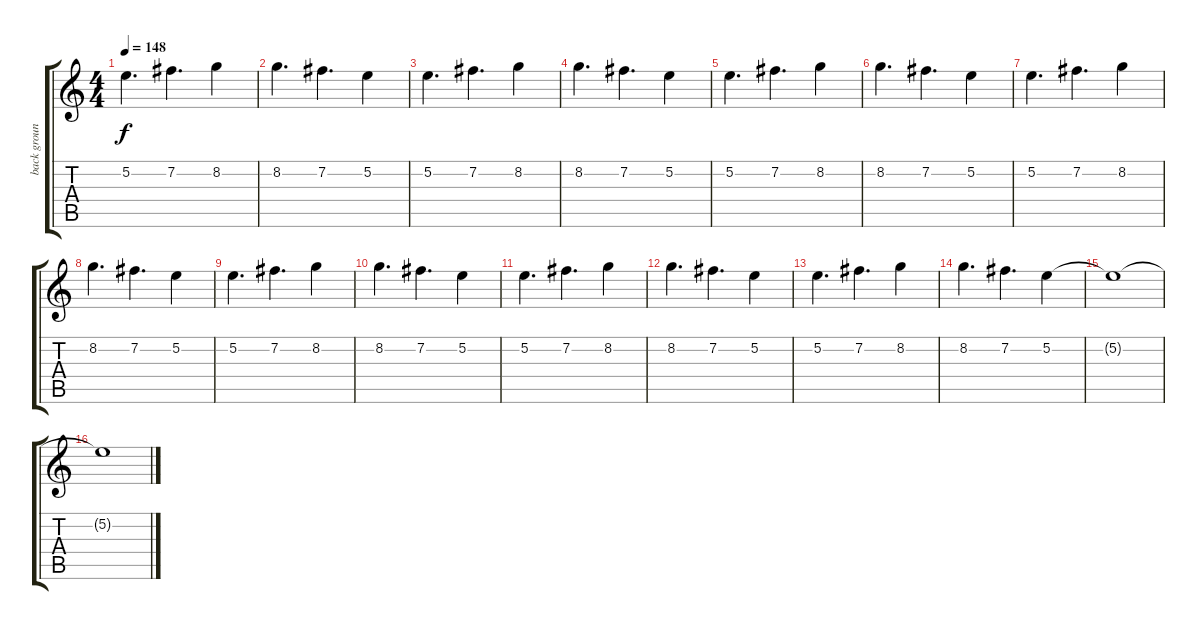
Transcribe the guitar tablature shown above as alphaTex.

\track ("back ground lead" "back groun") {instrument distortionguitar}
\staff {score tabs}
\tuning (E4 B3 G3 D3 A2 E2) {hide}
\ts (4 4)
\tempo 148
\clef g2
\ks c
5.2.4{d dy f} 7.2.4{d} 8.2.4 |
8.2.4{d} 7.2.4{d} 5.2.4 |
5.2.4{d} 7.2.4{d} 8.2.4 |
8.2.4{d} 7.2.4{d} 5.2.4 |
5.2.4{d} 7.2.4{d} 8.2.4 |
8.2.4{d} 7.2.4{d} 5.2.4 |
5.2.4{d} 7.2.4{d} 8.2.4 |
8.2.4{d} 7.2.4{d} 5.2.4 |
5.2.4{d} 7.2.4{d} 8.2.4 |
8.2.4{d} 7.2.4{d} 5.2.4 |
5.2.4{d} 7.2.4{d} 8.2.4 |
8.2.4{d} 7.2.4{d} 5.2.4 |
5.2.4{d} 7.2.4{d} 8.2.4 |
8.2.4{d} 7.2.4{d} 5.2.4 |
5.2{t}.1 |
5.2{t}.1
